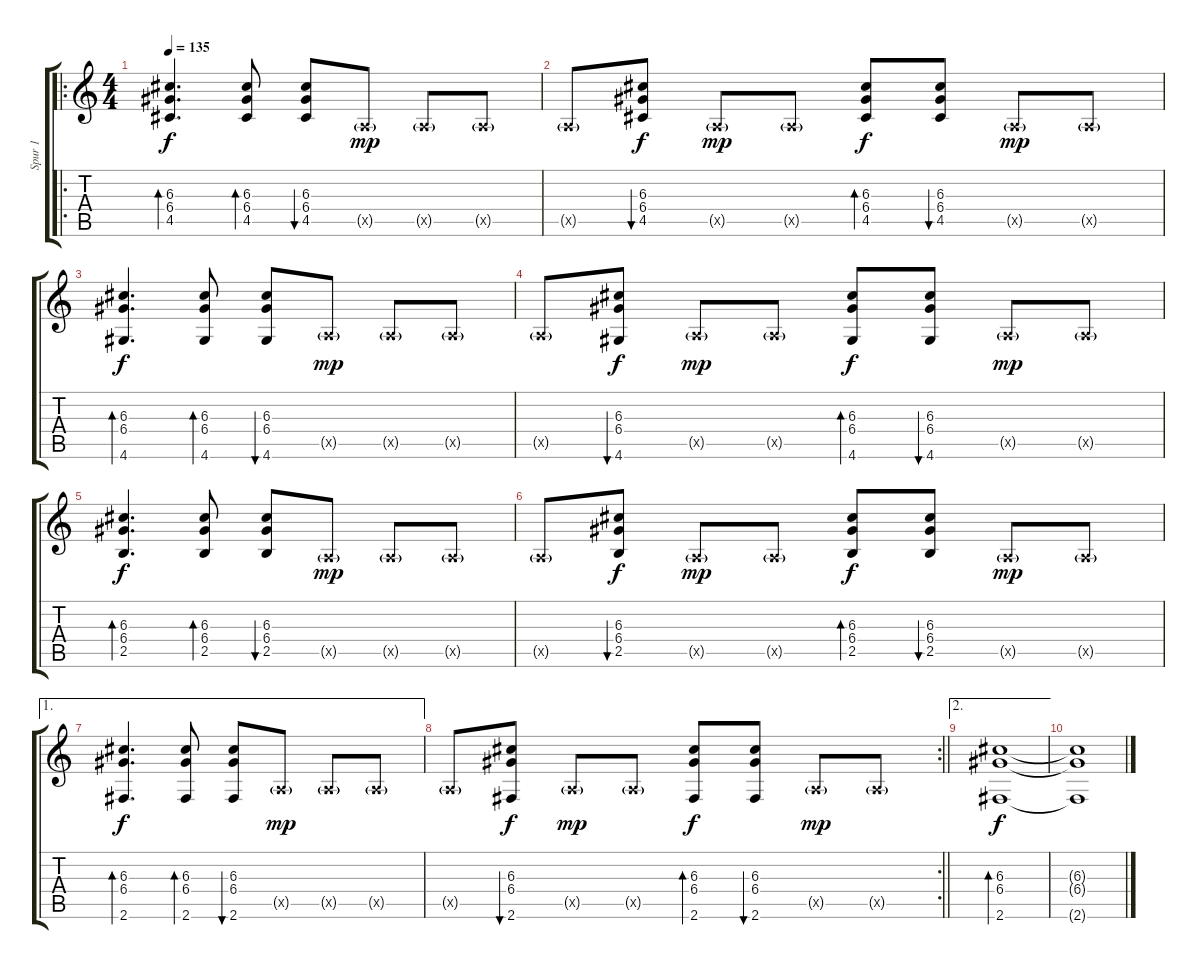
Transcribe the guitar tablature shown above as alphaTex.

\track ("Spur 1" "Spur 1") {instrument acousticguitarsteel}
\staff {score tabs}
\tuning (E4 B3 G3 D3 A2 E2) {hide}
\ro
\ts (4 4)
\tempo 135
\clef g2
\ks c
(6.3 6.4 4.5).4{d bd 60 dy f} (6.3 6.4 4.5).8{bd 60} (6.3 6.4 4.5).8{bu 60} 0.5{g x}.8{dy mp} 0.5{g x}.8 0.5{g x}.8 |
0.5{g x}.8 (6.3 6.4 4.5).8{bu 60 dy f} 0.5{g x}.8{dy mp} 0.5{g x}.8 (6.3 6.4 4.5).8{bd 60 dy f} (6.3 6.4 4.5).8{bu 60} 0.5{g x}.8{dy mp} 0.5{g x}.8 |
(6.3 6.4 4.6).4{d bd 60 dy f} (6.3 6.4 4.6).8{bd 60} (6.3 6.4 4.6).8{bu 60} 0.5{g x}.8{dy mp} 0.5{g x}.8 0.5{g x}.8 |
0.5{g x}.8 (6.3 6.4 4.6).8{bu 60 dy f} 0.5{g x}.8{dy mp} 0.5{g x}.8 (6.3 6.4 4.6).8{bd 60 dy f} (6.3 6.4 4.6).8{bu 60} 0.5{g x}.8{dy mp} 0.5{g x}.8 |
(6.3 6.4 2.5).4{d bd 60 dy f} (6.3 6.4 2.5).8{bd 60} (6.3 6.4 2.5).8{bu 60} 0.5{g x}.8{dy mp} 0.5{g x}.8 0.5{g x}.8 |
0.5{g x}.8 (6.3 6.4 2.5).8{bu 60 dy f} 0.5{g x}.8{dy mp} 0.5{g x}.8 (6.3 6.4 2.5).8{bd 60 dy f} (6.3 6.4 2.5).8{bu 60} 0.5{g x}.8{dy mp} 0.5{g x}.8 |
\ae 1
(6.3 6.4 2.6).4{d bd 60 dy f} (6.3 6.4 2.6).8{bd 60} (6.3 6.4 2.6).8{bu 60} 0.5{g x}.8{dy mp} 0.5{g x}.8 0.5{g x}.8 |
\rc 2
\barLineRight lightlight
0.5{g x}.8 (6.3 6.4 2.6).8{bu 60 dy f} 0.5{g x}.8{dy mp} 0.5{g x}.8 (6.3 6.4 2.6).8{bd 60 dy f} (6.3 6.4 2.6).8{bu 60} 0.5{g x}.8{dy mp} 0.5{g x}.8 |
\ae 2
(6.3 6.4 2.6).1{bd 60 dy f} |
(6.3{t} 6.4{t} 2.6{t}).1
